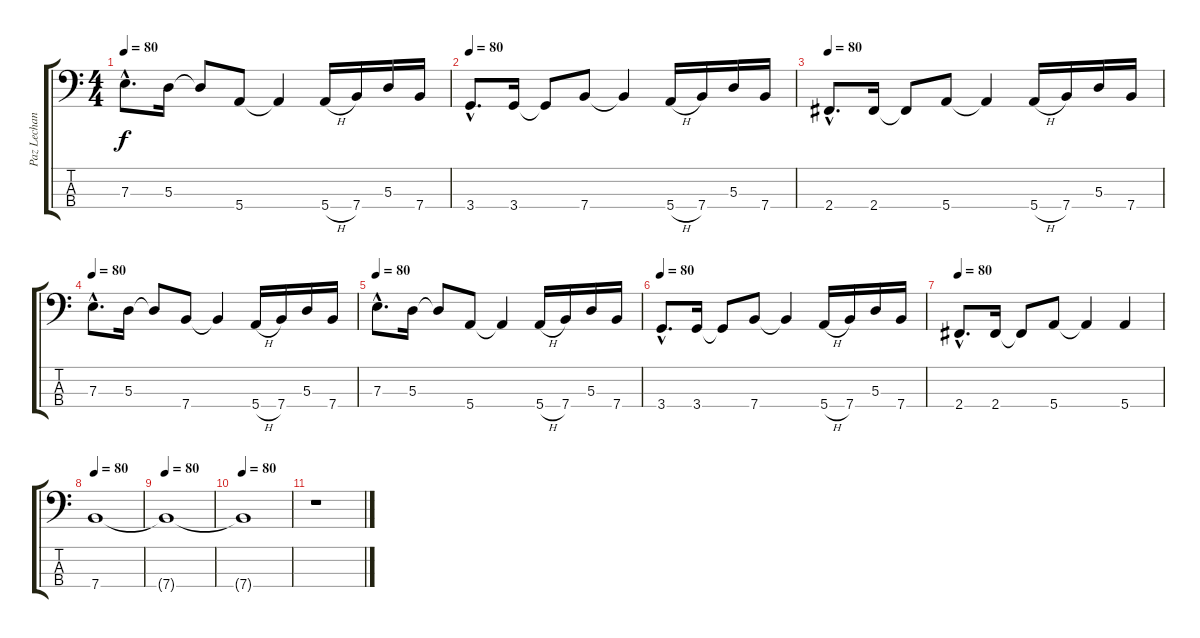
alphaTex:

\track ("Paz Lechantin" "Paz Lechan") {instrument electricbasspick}
\staff {score tabs}
\tuning (G2 D2 A1 E1) {hide}
\ts (4 4)
\tempo 80
\clef f4
\ks c
7.3{hac}.8{d dy f} 5.3.16 5.3{t}.8 5.4.8 5.4{t}.4 5.4{h}.16 7.4.16 5.3.16 7.4.16 |
\tempo 80
3.4{hac}.8{d} 3.4.16 3.4{t}.8 7.4.8 7.4{t}.4 5.4{h}.16 7.4.16 5.3.16 7.4.16 |
\tempo 80
2.4{hac}.8{d} 2.4.16 2.4{t}.8 5.4.8 5.4{t}.4 5.4{h}.16 7.4.16 5.3.16 7.4.16 |
\tempo 80
7.3{hac}.8{d} 5.3.16 5.3{t}.8 7.4.8 7.4{t}.4 5.4{h}.16 7.4.16 5.3.16 7.4.16 |
\tempo 80
7.3{hac}.8{d} 5.3.16 5.3{t}.8 5.4.8 5.4{t}.4 5.4{h}.16 7.4.16 5.3.16 7.4.16 |
\tempo 80
3.4{hac}.8{d} 3.4.16 3.4{t}.8 7.4.8 7.4{t}.4 5.4{h}.16 7.4.16 5.3.16 7.4.16 |
\tempo 80
2.4{hac}.8{d} 2.4.16 2.4{t}.8 5.4.8 5.4{t}.4 5.4.4 |
\tempo 80
7.4.1 |
\tempo 80
7.4{t}.1 |
\tempo 80
7.4{t}.1 |
r.1
